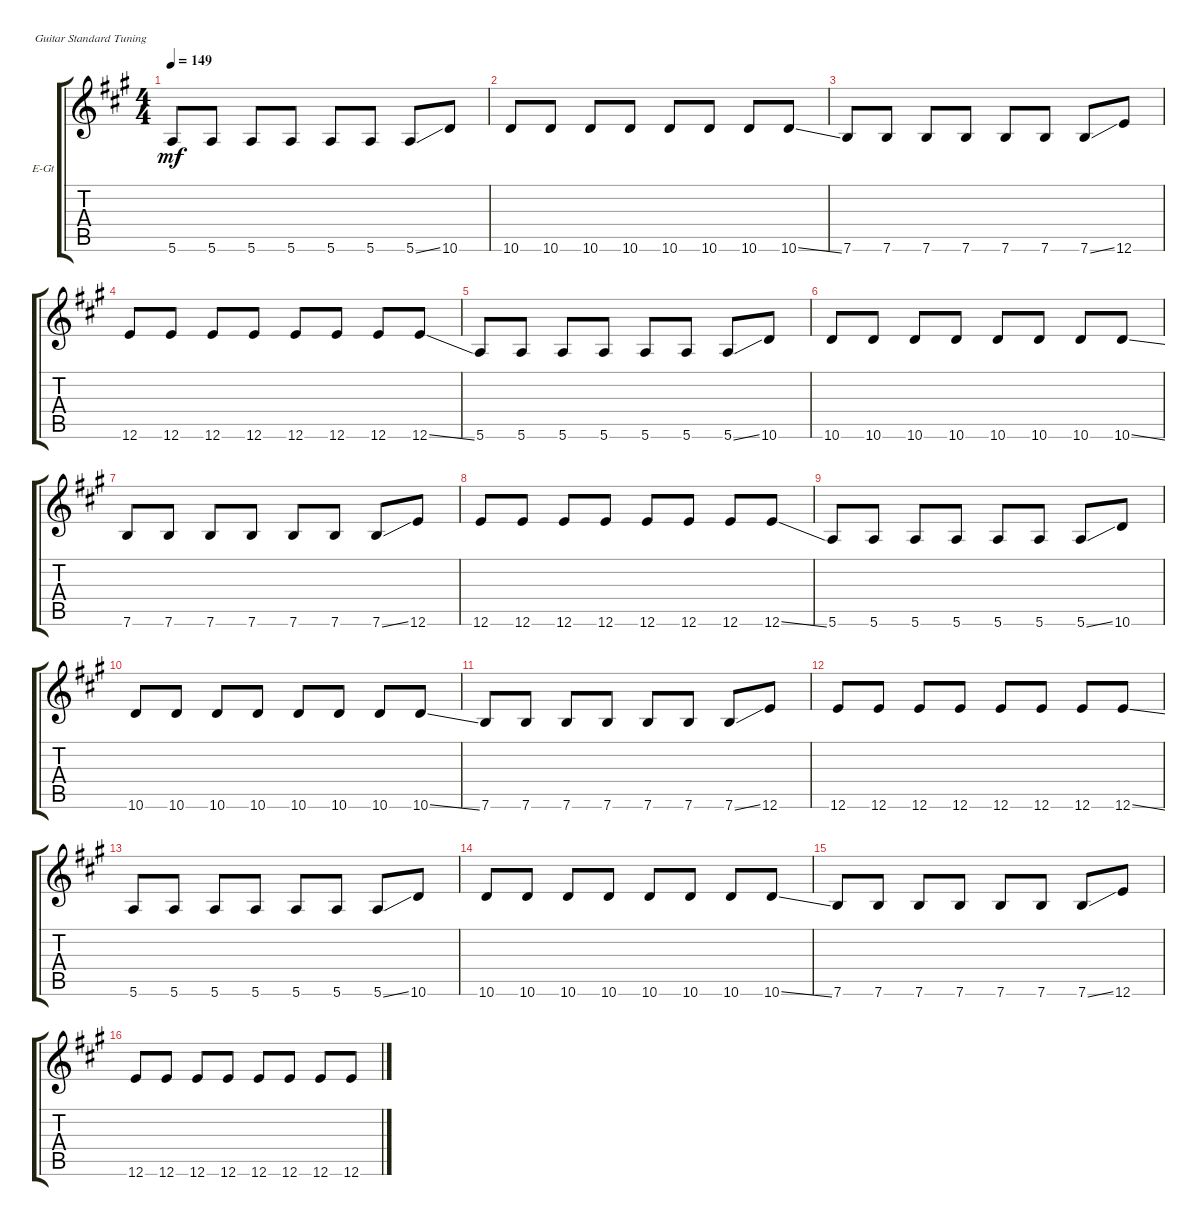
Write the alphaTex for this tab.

\defaultSystemsLayout 4
\bracketExtendMode groupsimilarinstruments
\firstSystemTrackNameOrientation horizontal
\otherSystemsTrackNameOrientation horizontal
\track ("Guitar 1" "E-Gt") {instrument distortionguitar}
\staff {score tabs}
\tuning (E4 B3 G3 D3 A2 E2)
\ts (4 4)
\tempo 149
\clef g2
\ks a
5.6.8{dy mf} 5.6.8 5.6.8 5.6.8 5.6.8 5.6.8 5.6{ss}.8 10.6.8 |
10.6.8 10.6.8 10.6.8 10.6.8 10.6.8 10.6.8 10.6.8 10.6{ss}.8 |
7.6.8 7.6.8 7.6.8 7.6.8 7.6.8 7.6.8 7.6{ss}.8 12.6.8 |
12.6.8 12.6.8 12.6.8 12.6.8 12.6.8 12.6.8 12.6.8 12.6{ss}.8 |
5.6.8 5.6.8 5.6.8 5.6.8 5.6.8 5.6.8 5.6{ss}.8 10.6.8 |
10.6.8 10.6.8 10.6.8 10.6.8 10.6.8 10.6.8 10.6.8 10.6{ss}.8 |
7.6.8 7.6.8 7.6.8 7.6.8 7.6.8 7.6.8 7.6{ss}.8 12.6.8 |
12.6.8 12.6.8 12.6.8 12.6.8 12.6.8 12.6.8 12.6.8 12.6{ss}.8 |
5.6.8 5.6.8 5.6.8 5.6.8 5.6.8 5.6.8 5.6{ss}.8 10.6.8 |
10.6.8 10.6.8 10.6.8 10.6.8 10.6.8 10.6.8 10.6.8 10.6{ss}.8 |
7.6.8 7.6.8 7.6.8 7.6.8 7.6.8 7.6.8 7.6{ss}.8 12.6.8 |
12.6.8 12.6.8 12.6.8 12.6.8 12.6.8 12.6.8 12.6.8 12.6{ss}.8 |
5.6.8 5.6.8 5.6.8 5.6.8 5.6.8 5.6.8 5.6{ss}.8 10.6.8 |
10.6.8 10.6.8 10.6.8 10.6.8 10.6.8 10.6.8 10.6.8 10.6{ss}.8 |
7.6.8 7.6.8 7.6.8 7.6.8 7.6.8 7.6.8 7.6{ss}.8 12.6.8 |
12.6.8 12.6.8 12.6.8 12.6.8 12.6.8 12.6.8 12.6.8 12.6{ss}.8
